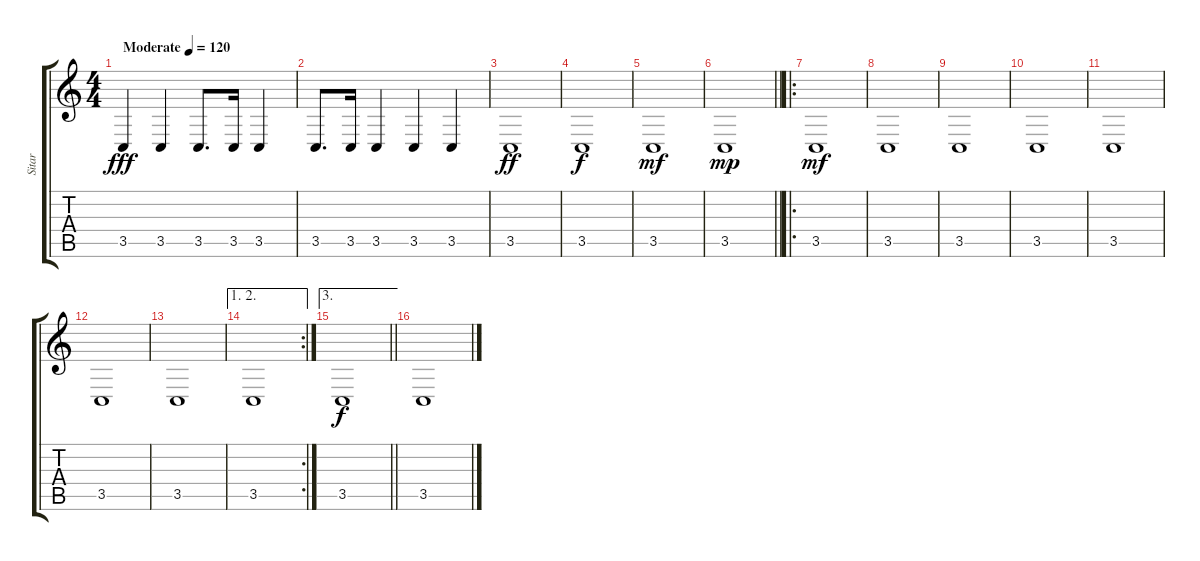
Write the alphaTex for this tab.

\track ("Sitar" "Sitar") {instrument sitar}
\staff {score tabs}
\tuning (E4 B3 G3 D3 A2 E2) {hide}
\ts (4 4)
\tempo (120 "Moderate")
\clef g2
\ks c
3.5.4{dy fff instrument sitar} 3.5.4 3.5.8{d} 3.5.16 3.5.4 |
3.5.8{d} 3.5.16 3.5.4 3.5.4 3.5.4 |
3.5.1{dy ff} |
3.5.1{dy f} |
3.5.1{dy mf} |
\barLineRight lightlight
3.5.1{dy mp} |
\ro
3.5.1{dy mf} |
3.5.1 |
3.5.1 |
3.5.1 |
3.5.1 |
3.5.1 |
3.5.1 |
\ae (1 2)
\rc 2
3.5.1 |
\ae 3
\barLineRight lightlight
3.5.1{dy f} |
3.5.1
